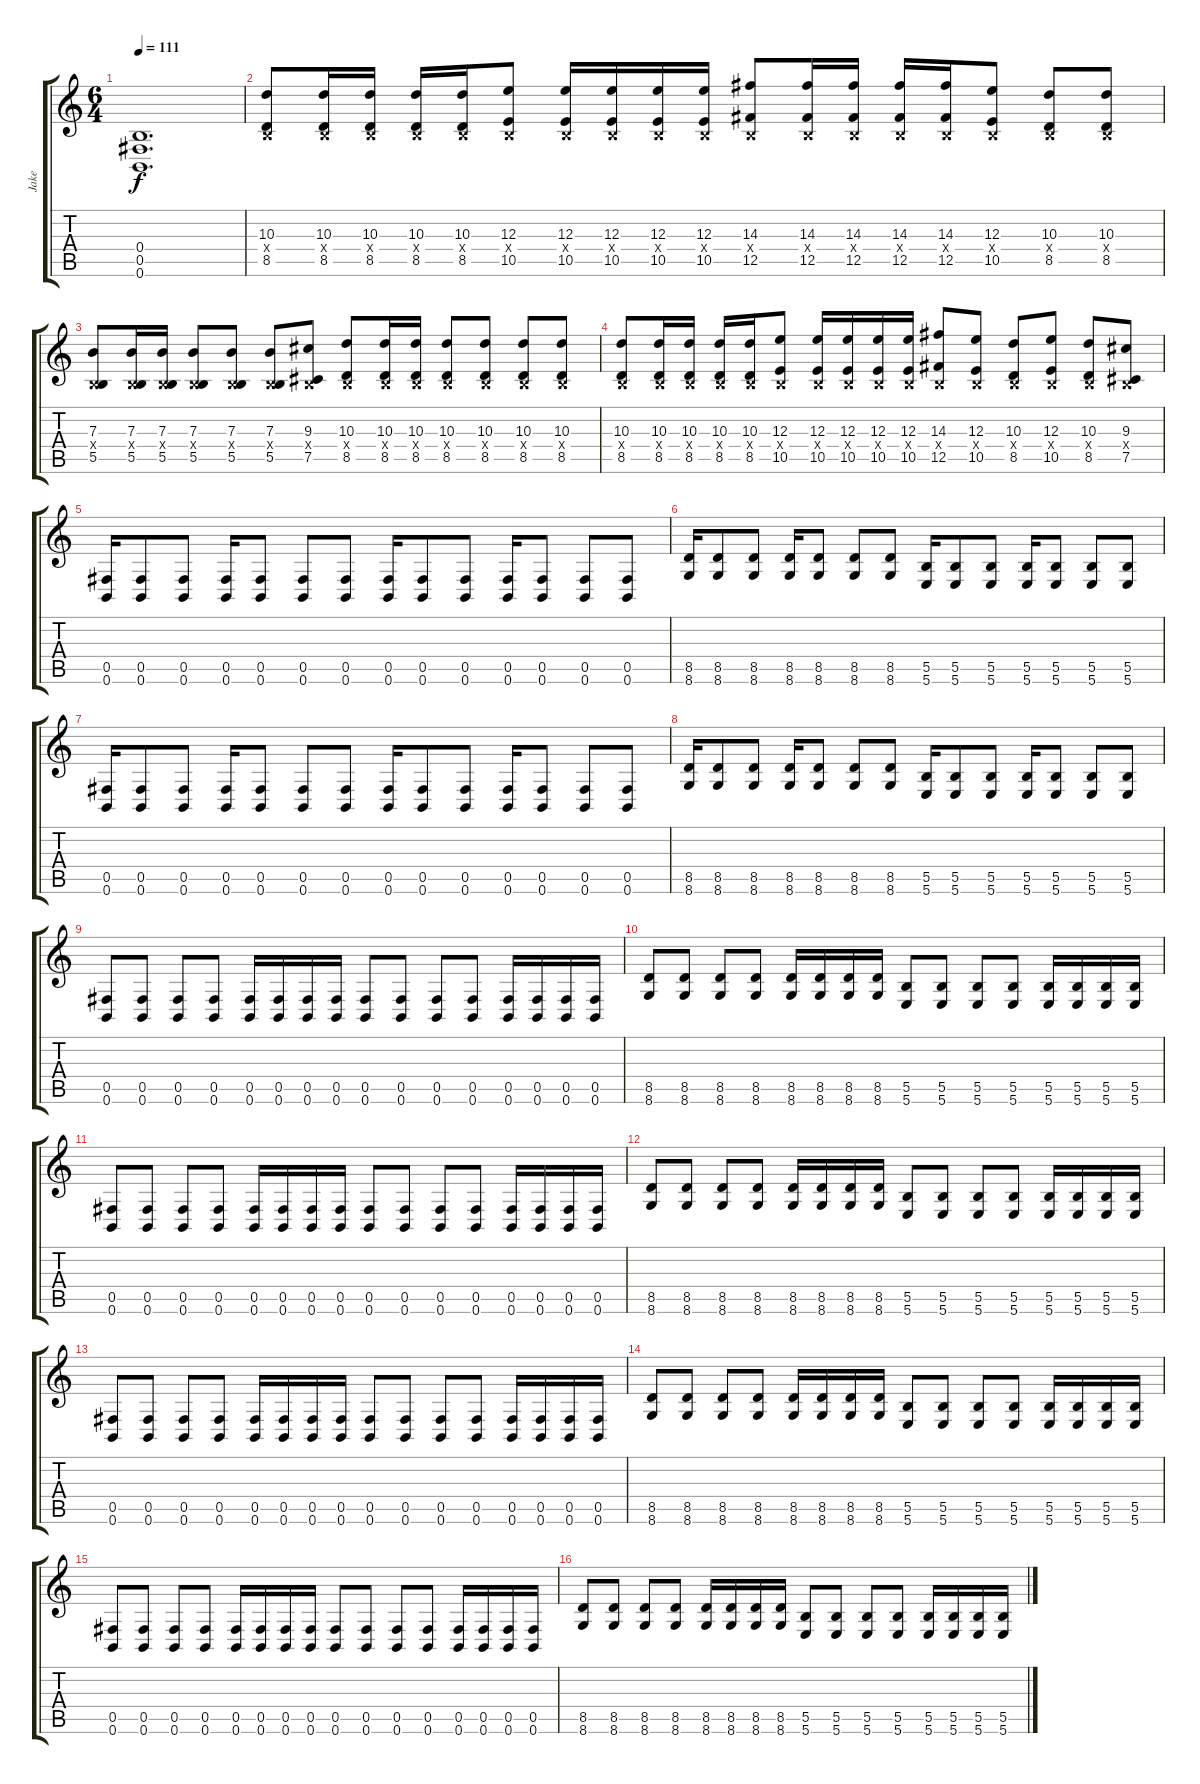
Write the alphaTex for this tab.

\track ("Jake" "Jake") {instrument distortionguitar}
\staff {score tabs}
\tuning (Db4 Ab3 E3 B2 Gb2 B1) {hide}
\ts (6 4)
\tempo 111
\clef g2
\ks c
(0.4{t} 0.5{t} 0.6{t}).1{d dy f} |
(10.3 0.4{x} 8.5).8 (10.3 0.4{x} 8.5).16 (10.3 0.4{x} 8.5).16 (10.3 0.4{x} 8.5).16 (10.3 0.4{x} 8.5).16 (12.3 0.4{x} 10.5).8 (12.3 0.4{x} 10.5).16 (12.3 0.4{x} 10.5).16 (12.3 0.4{x} 10.5).16 (12.3 0.4{x} 10.5).16 (14.3 0.4{x} 12.5).8 (14.3 0.4{x} 12.5).16 (14.3 0.4{x} 12.5).16 (14.3 0.4{x} 12.5).16 (14.3 0.4{x} 12.5).16 (12.3 0.4{x} 10.5).8 (10.3 0.4{x} 8.5).8 (10.3 0.4{x} 8.5).8 |
(7.3 0.4{x} 5.5).8 (7.3 0.4{x} 5.5).16 (7.3 0.4{x} 5.5).16 (7.3 0.4{x} 5.5).8 (7.3 0.4{x} 5.5).8 (7.3 0.4{x} 5.5).8 (9.3 0.4{x} 7.5).8 (10.3 0.4{x} 8.5).8 (10.3 0.4{x} 8.5).16 (10.3 0.4{x} 8.5).16 (10.3 0.4{x} 8.5).8 (10.3 0.4{x} 8.5).8 (10.3 0.4{x} 8.5).8 (10.3 0.4{x} 8.5).8 |
(10.3 0.4{x} 8.5).8 (10.3 0.4{x} 8.5).16 (10.3 0.4{x} 8.5).16 (10.3 0.4{x} 8.5).16 (10.3 0.4{x} 8.5).16 (12.3 0.4{x} 10.5).8 (12.3 0.4{x} 10.5).16 (12.3 0.4{x} 10.5).16 (12.3 0.4{x} 10.5).16 (12.3 0.4{x} 10.5).16 (14.3 0.4{x} 12.5).8 (12.3 0.4{x} 10.5).8 (10.3 0.4{x} 8.5).8 (12.3 0.4{x} 10.5).8 (10.3 0.4{x} 8.5).8 (9.3 0.4{x} 7.5).8 |
(0.5 0.6).16 (0.5 0.6).8 (0.5 0.6).8 (0.5 0.6).16 (0.5 0.6).8 (0.5 0.6).8 (0.5 0.6).8 (0.5 0.6).16 (0.5 0.6).8 (0.5 0.6).8 (0.5 0.6).16 (0.5 0.6).8 (0.5 0.6).8 (0.5 0.6).8 |
(8.5 8.6).16 (8.5 8.6).8 (8.5 8.6).8 (8.5 8.6).16 (8.5 8.6).8 (8.5 8.6).8 (8.5 8.6).8 (5.5 5.6).16 (5.5 5.6).8 (5.5 5.6).8 (5.5 5.6).16 (5.5 5.6).8 (5.5 5.6).8 (5.5 5.6).8 |
(0.5 0.6).16 (0.5 0.6).8 (0.5 0.6).8 (0.5 0.6).16 (0.5 0.6).8 (0.5 0.6).8 (0.5 0.6).8 (0.5 0.6).16 (0.5 0.6).8 (0.5 0.6).8 (0.5 0.6).16 (0.5 0.6).8 (0.5 0.6).8 (0.5 0.6).8 |
(8.5 8.6).16 (8.5 8.6).8 (8.5 8.6).8 (8.5 8.6).16 (8.5 8.6).8 (8.5 8.6).8 (8.5 8.6).8 (5.5 5.6).16 (5.5 5.6).8 (5.5 5.6).8 (5.5 5.6).16 (5.5 5.6).8 (5.5 5.6).8 (5.5 5.6).8 |
(0.5 0.6).8 (0.5 0.6).8 (0.5 0.6).8 (0.5 0.6).8 (0.5 0.6).16 (0.5 0.6).16 (0.5 0.6).16 (0.5 0.6).16 (0.5 0.6).8 (0.5 0.6).8 (0.5 0.6).8 (0.5 0.6).8 (0.5 0.6).16 (0.5 0.6).16 (0.5 0.6).16 (0.5 0.6).16 |
(8.5 8.6).8 (8.5 8.6).8 (8.5 8.6).8 (8.5 8.6).8 (8.5 8.6).16 (8.5 8.6).16 (8.5 8.6).16 (8.5 8.6).16 (5.5 5.6).8 (5.5 5.6).8 (5.5 5.6).8 (5.5 5.6).8 (5.5 5.6).16 (5.5 5.6).16 (5.5 5.6).16 (5.5 5.6).16 |
(0.5 0.6).8 (0.5 0.6).8 (0.5 0.6).8 (0.5 0.6).8 (0.5 0.6).16 (0.5 0.6).16 (0.5 0.6).16 (0.5 0.6).16 (0.5 0.6).8 (0.5 0.6).8 (0.5 0.6).8 (0.5 0.6).8 (0.5 0.6).16 (0.5 0.6).16 (0.5 0.6).16 (0.5 0.6).16 |
(8.5 8.6).8 (8.5 8.6).8 (8.5 8.6).8 (8.5 8.6).8 (8.5 8.6).16 (8.5 8.6).16 (8.5 8.6).16 (8.5 8.6).16 (5.5 5.6).8 (5.5 5.6).8 (5.5 5.6).8 (5.5 5.6).8 (5.5 5.6).16 (5.5 5.6).16 (5.5 5.6).16 (5.5 5.6).16 |
(0.5 0.6).8 (0.5 0.6).8 (0.5 0.6).8 (0.5 0.6).8 (0.5 0.6).16 (0.5 0.6).16 (0.5 0.6).16 (0.5 0.6).16 (0.5 0.6).8 (0.5 0.6).8 (0.5 0.6).8 (0.5 0.6).8 (0.5 0.6).16 (0.5 0.6).16 (0.5 0.6).16 (0.5 0.6).16 |
(8.5 8.6).8 (8.5 8.6).8 (8.5 8.6).8 (8.5 8.6).8 (8.5 8.6).16 (8.5 8.6).16 (8.5 8.6).16 (8.5 8.6).16 (5.5 5.6).8 (5.5 5.6).8 (5.5 5.6).8 (5.5 5.6).8 (5.5 5.6).16 (5.5 5.6).16 (5.5 5.6).16 (5.5 5.6).16 |
(0.5 0.6).8 (0.5 0.6).8 (0.5 0.6).8 (0.5 0.6).8 (0.5 0.6).16 (0.5 0.6).16 (0.5 0.6).16 (0.5 0.6).16 (0.5 0.6).8 (0.5 0.6).8 (0.5 0.6).8 (0.5 0.6).8 (0.5 0.6).16 (0.5 0.6).16 (0.5 0.6).16 (0.5 0.6).16 |
(8.5 8.6).8 (8.5 8.6).8 (8.5 8.6).8 (8.5 8.6).8 (8.5 8.6).16 (8.5 8.6).16 (8.5 8.6).16 (8.5 8.6).16 (5.5 5.6).8 (5.5 5.6).8 (5.5 5.6).8 (5.5 5.6).8 (5.5 5.6).16 (5.5 5.6).16 (5.5 5.6).16 (5.5 5.6).16
